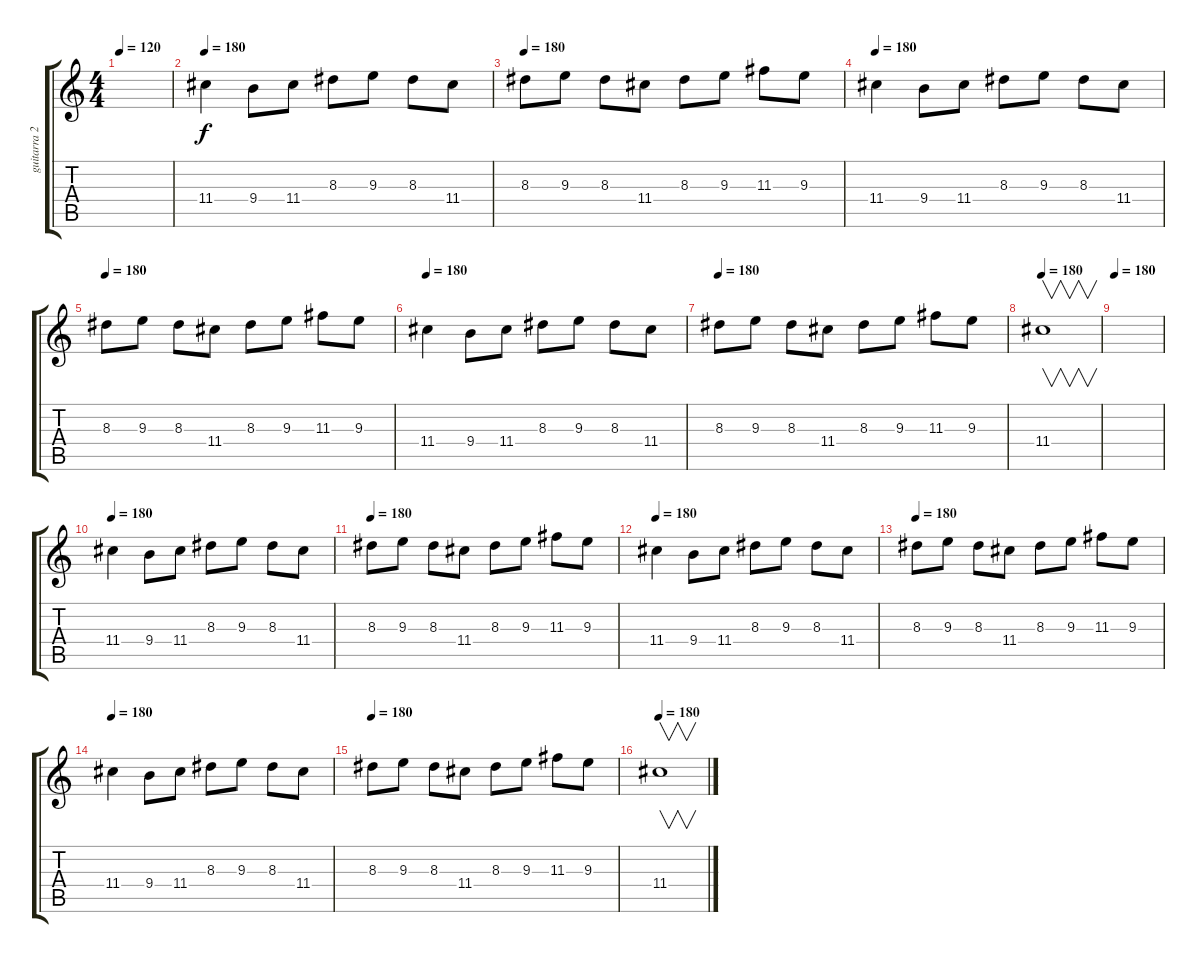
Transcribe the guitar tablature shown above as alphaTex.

\track ("guitarra 2" "guitarra 2") {instrument distortionguitar}
\staff {score tabs}
\tuning (E4 B3 G3 D3 A2 E2) {hide}
\ts (4 4)
\tempo 120
\tempo 100
\tempo 120
\clef g2
\ks c
|
\tempo 180
11.4.4 9.4.8 11.4.8 8.3.8 9.3.8 8.3.8 11.4.8 |
\tempo 180
8.3.8 9.3.8 8.3.8 11.4.8 8.3.8 9.3.8 11.3.8 9.3.8 |
\tempo 180
11.4.4 9.4.8 11.4.8 8.3.8 9.3.8 8.3.8 11.4.8 |
\tempo 180
8.3.8 9.3.8 8.3.8 11.4.8 8.3.8 9.3.8 11.3.8 9.3.8 |
\tempo 180
11.4.4 9.4.8 11.4.8 8.3.8 9.3.8 8.3.8 11.4.8 |
\tempo 180
8.3.8 9.3.8 8.3.8 11.4.8 8.3.8 9.3.8 11.3.8 9.3.8 |
\tempo 180
11.4.1{v} |
\tempo 180
|
\tempo 180
11.4.4 9.4.8 11.4.8 8.3.8 9.3.8 8.3.8 11.4.8 |
\tempo 180
8.3.8 9.3.8 8.3.8 11.4.8 8.3.8 9.3.8 11.3.8 9.3.8 |
\tempo 180
11.4.4 9.4.8 11.4.8 8.3.8 9.3.8 8.3.8 11.4.8 |
\tempo 180
8.3.8 9.3.8 8.3.8 11.4.8 8.3.8 9.3.8 11.3.8 9.3.8 |
\tempo 180
11.4.4 9.4.8 11.4.8 8.3.8 9.3.8 8.3.8 11.4.8 |
\tempo 180
8.3.8 9.3.8 8.3.8 11.4.8 8.3.8 9.3.8 11.3.8 9.3.8 |
\tempo 180
11.4.1{v}
